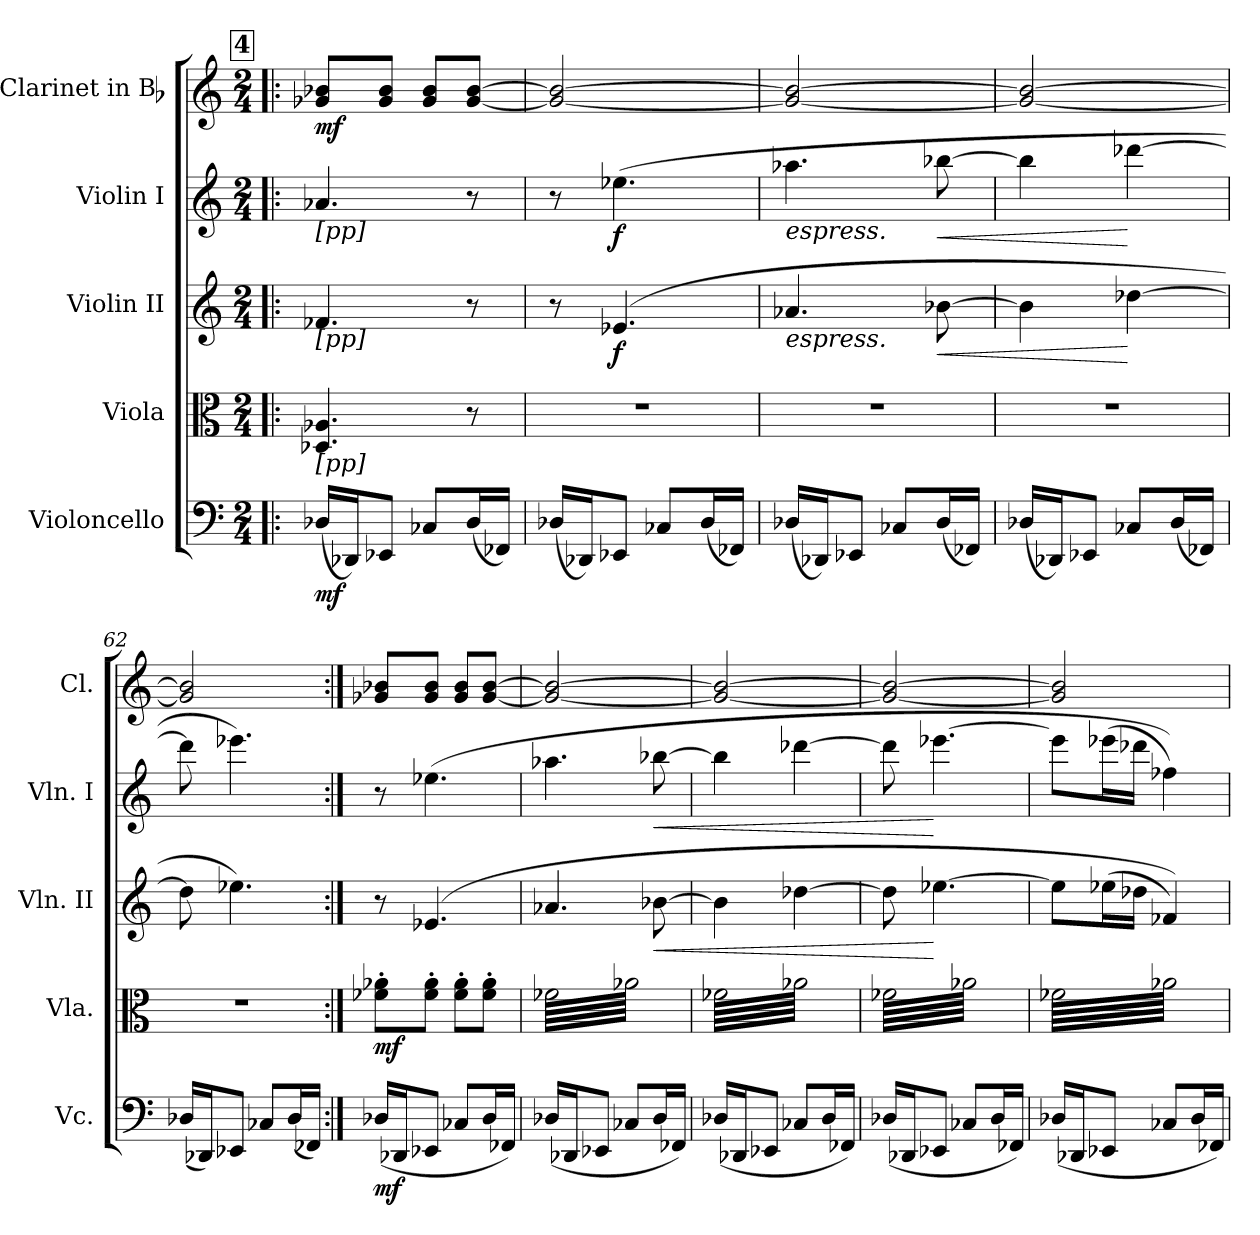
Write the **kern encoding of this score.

**kern	**dynam	**kern	**dynam	**kern	**dynam	**kern	**dynam	**kern	**dynam
*part5	*part5	*part4	*part4	*part3	*part3	*part2	*part2	*part1	*part1
*staff5	*staff5	*staff4	*staff4	*staff3	*staff3	*staff2	*staff2	*staff1	*staff1
*I"Violoncello	*	*I"Viola	*	*I"Violin II	*	*I"Violin I	*	*I"Clarinet in Bb	*
*I'Vc.	*	*I'Vla.	*	*I'Vln. II	*	*I'Vln. I	*	*I'Cl.	*
!!LO:PB:g=z
*clefF4	*	*clefC3	*	*clefG2	*	*clefG2	*	*clefG2	*
*	*	*	*	*	*	*	*	*ITrd1c2	*
*k[]	*	*k[]	*	*k[]	*	*k[]	*	*k[b-e-]	*
*M2/4	*	*M2/4	*	*M2/4	*	*M2/4	*	*M2/4	*
!!LO:REH:place=s1:B:color=#000000:enc=box:fs=15.7124:t=4
=58!|:	=58!|:	=58!|:	=58!|:	=58!|:	=58!|:	=58!|:	=58!|:	=58!|:	=58!|:
!	!	!	!	!	!	!LO:TX:b:t=[pp]	!	!	!
!	!	!	!	!LO:TX:b:t=[pp]	!	!	!	!	!
!	!	!LO:TX:b:t=[pp]	!	!	!	!	!	!	!
(16D-Xi/LL	mf	4.D-Xi/ 4.A-Xi	.	4.f-Xi/	.	4.a-Xi/	.	8f-Xi/ 8a-XiL	mf
16DD-Xi/J)	.	.	.	.	.	.	.	.	.
8EE-Xi/J	.	.	.	.	.	.	.	8f-i/ 8a-iJ	.
8C-Xi/L	.	.	.	.	.	.	.	8f-i/ 8a-iL	.
(16D-i/L	.	8r	.	8r	.	8r	.	[<8f-i/ [>8a-iJ	.
16FF-Xi/JJ)	.	.	.	.	.	.	.	.	.
=59	=59	=59	=59	=59	=59	=59	=59	=59	=59
!	!	!LO:N:vis=1	!	!	!	!	!	!	!
(16D-Xi/LL	.	2r	.	8r	.	8r	.	2f-i/_< 2a-i_>	.
16DD-Xi/J)	.	.	.	.	.	.	.	.	.
8EE-Xi/J	.	.	.	(4.e-Xi/	f	(4.ee-Xi\	f	.	.
8C-Xi/L	.	.	.	.	.	.	.	.	.
(16D-i/L	.	.	.	.	.	.	.	.	.
16FF-Xi/JJ)	.	.	.	.	.	.	.	.	.
=60	=60	=60	=60	=60	=60	=60	=60	=60	=60
!	!	!	!	!	!	!LO:TX:b:i:t=espress.	!	!	!
!	!	!	!	!LO:TX:b:i:t=espress.	!	!	!	!	!
!	!	!LO:N:vis=1	!	!	!	!	!	!	!
(16D-Xi/LL	.	2r	.	4.a-Xi/	.	4.aa-Xi\	.	2f-i/_< 2a-i_>	.
16DD-Xi/J)	.	.	.	.	.	.	.	.	.
8EE-Xi/J	.	.	.	.	.	.	.	.	.
8C-Xi/L	.	.	.	.	.	.	.	.	.
!	!	!	!	!	!LO:HP:b	!	!LO:HP:b	!	!
(16D-i/L	.	.	.	[>8b-Xi\	<	[>8bb-Xi\	<	.	.
16FF-Xi/JJ)	.	.	.	.	.	.	.	.	.
=61	=61	=61	=61	=61	=61	=61	=61	=61	=61
!	!	!LO:N:vis=1	!	!	!	!	!	!	!
(16D-Xi/LL	.	2r	.	4b-i\]	.	4bb-i\]	.	2f-i/_< 2a-i_>	.
16DD-Xi/J)	.	.	.	.	.	.	.	.	.
8EE-Xi/J	.	.	.	.	.	.	.	.	.
8C-Xi/L	.	.	.	[>4dd-Xi\	[	[>4ddd-Xi\	[	.	.
(16D-i/L	.	.	.	.	.	.	.	.	.
16FF-Xi/JJ)	.	.	.	.	.	.	.	.	.
=62	=62	=62	=62	=62	=62	=62	=62	=62	=62
!	!	!LO:N:vis=1	!	!	!	!	!	!	!
(16D-Xi/LL	.	2r	.	8dd-i\]	.	8ddd-i\]	.	2f-i/] 2a-i]	.
16DD-Xi/J)	.	.	.	.	.	.	.	.	.
8EE-Xi/J	.	.	.	4.ee-Xi\)	.	4.eee-Xi\)	.	.	.
8C-Xi/L	.	.	.	.	.	.	.	.	.
(16D-i/L	.	.	.	.	.	.	.	.	.
16FF-Xi/JJ)	.	.	.	.	.	.	.	.	.
!!LO:LB:g=z
=63:|!	=63:|!	=63:|!	=63:|!	=63:|!	=63:|!	=63:|!	=63:|!	=63:|!	=63:|!
(16D-Xi/LL	mf	8f-Xi\' 8a-Xi'L	mf	8r	.	8r	.	8f-Xi/ 8a-XiL	.
16DD-Xi/J	.	.	.	.	.	.	.	.	.
8EE-Xi/J	.	8f-i\' 8a-i'J	.	(4.e-Xi/	.	(4.ee-Xi\	.	8f-i/ 8a-iJ	.
8C-Xi/L	.	8f-i\' 8a-i'L	.	.	.	.	.	8f-i/ 8a-iL	.
16D-i/L	.	8f-i\' 8a-i'J	.	.	.	.	.	[<8f-i/ [>8a-iJ	.
16FF-Xi/JJ)	.	.	.	.	.	.	.	.	.
=64	=64	=64	=64	=64	=64	=64	=64	=64	=64
*	*	*tremolo	*	*	*	*	*	*	*
(16D-Xi/LL	.	(64f-Xi\LLLL	.	4.a-Xi/	.	4.aa-Xi\	.	2f-i/_< 2a-i_>	.
.	.	64a-Xi\)	.	.	.	.	.	.	.
.	.	64f-Xi\	.	.	.	.	.	.	.
.	.	64a-Xi\)	.	.	.	.	.	.	.
16DD-Xi/J	.	64f-Xi\	.	.	.	.	.	.	.
.	.	64a-Xi\)	.	.	.	.	.	.	.
.	.	64f-Xi\	.	.	.	.	.	.	.
.	.	64a-Xi\)	.	.	.	.	.	.	.
8EE-Xi/J	.	64f-Xi\	.	.	.	.	.	.	.
.	.	64a-Xi\)	.	.	.	.	.	.	.
.	.	64f-Xi\	.	.	.	.	.	.	.
.	.	64a-Xi\)	.	.	.	.	.	.	.
.	.	64f-Xi\	.	.	.	.	.	.	.
.	.	64a-Xi\)	.	.	.	.	.	.	.
.	.	64f-Xi\	.	.	.	.	.	.	.
.	.	64a-Xi\)	.	.	.	.	.	.	.
8C-Xi/L	.	64f-Xi\	.	.	.	.	.	.	.
.	.	64a-Xi\)	.	.	.	.	.	.	.
.	.	64f-Xi\	.	.	.	.	.	.	.
.	.	64a-Xi\)	.	.	.	.	.	.	.
.	.	64f-Xi\	.	.	.	.	.	.	.
.	.	64a-Xi\)	.	.	.	.	.	.	.
.	.	64f-Xi\	.	.	.	.	.	.	.
.	.	64a-Xi\)	.	.	.	.	.	.	.
!	!	!	!	!	!LO:HP:b	!	!LO:HP:b	!	!
16D-i/L	.	64f-Xi\	.	[>8b-Xi\	<	[>8bb-Xi\	<	.	.
.	.	64a-Xi\)	.	.	.	.	.	.	.
.	.	64f-Xi\	.	.	.	.	.	.	.
.	.	64a-Xi\)	.	.	.	.	.	.	.
16FF-Xi/JJ)	.	64f-Xi\	.	.	.	.	.	.	.
.	.	64a-Xi\)	.	.	.	.	.	.	.
.	.	64f-Xi\	.	.	.	.	.	.	.
.	.	64a-Xi\)JJJJ	.	.	.	.	.	.	.
=65	=65	=65	=65	=65	=65	=65	=65	=65	=65
(16D-Xi/LL	.	(64f-Xi\LLLL	.	4b-i\]	.	4bb-i\]	.	2f-i/_< 2a-i_>	.
.	.	64a-Xi\)	.	.	.	.	.	.	.
.	.	64f-Xi\	.	.	.	.	.	.	.
.	.	64a-Xi\)	.	.	.	.	.	.	.
16DD-Xi/J	.	64f-Xi\	.	.	.	.	.	.	.
.	.	64a-Xi\)	.	.	.	.	.	.	.
.	.	64f-Xi\	.	.	.	.	.	.	.
.	.	64a-Xi\)	.	.	.	.	.	.	.
8EE-Xi/J	.	64f-Xi\	.	.	.	.	.	.	.
.	.	64a-Xi\)	.	.	.	.	.	.	.
.	.	64f-Xi\	.	.	.	.	.	.	.
.	.	64a-Xi\)	.	.	.	.	.	.	.
.	.	64f-Xi\	.	.	.	.	.	.	.
.	.	64a-Xi\)	.	.	.	.	.	.	.
.	.	64f-Xi\	.	.	.	.	.	.	.
.	.	64a-Xi\)	.	.	.	.	.	.	.
8C-Xi/L	.	64f-Xi\	.	[>4dd-Xi\	.	[>4ddd-Xi\	.	.	.
.	.	64a-Xi\)	.	.	.	.	.	.	.
.	.	64f-Xi\	.	.	.	.	.	.	.
.	.	64a-Xi\)	.	.	.	.	.	.	.
.	.	64f-Xi\	.	.	.	.	.	.	.
.	.	64a-Xi\)	.	.	.	.	.	.	.
.	.	64f-Xi\	.	.	.	.	.	.	.
.	.	64a-Xi\)	.	.	.	.	.	.	.
16D-i/L	.	64f-Xi\	.	.	.	.	.	.	.
.	.	64a-Xi\)	.	.	.	.	.	.	.
.	.	64f-Xi\	.	.	.	.	.	.	.
.	.	64a-Xi\)	.	.	.	.	.	.	.
16FF-Xi/JJ)	.	64f-Xi\	.	.	.	.	.	.	.
.	.	64a-Xi\)	.	.	.	.	.	.	.
.	.	64f-Xi\	.	.	.	.	.	.	.
.	.	64a-Xi\)JJJJ	.	.	.	.	.	.	.
=66	=66	=66	=66	=66	=66	=66	=66	=66	=66
(16D-Xi/LL	.	(64f-Xi\LLLL	.	8dd-i\]	.	8ddd-i\]	.	2f-i/_< 2a-i_>	.
.	.	64a-Xi\)	.	.	.	.	.	.	.
.	.	64f-Xi\	.	.	.	.	.	.	.
.	.	64a-Xi\)	.	.	.	.	.	.	.
16DD-Xi/J	.	64f-Xi\	.	.	.	.	.	.	.
.	.	64a-Xi\)	.	.	.	.	.	.	.
.	.	64f-Xi\	.	.	.	.	.	.	.
.	.	64a-Xi\)	.	.	.	.	.	.	.
8EE-Xi/J	.	64f-Xi\	.	[>4.ee-Xi\	[	[>4.eee-Xi\	[	.	.
.	.	64a-Xi\)	.	.	.	.	.	.	.
.	.	64f-Xi\	.	.	.	.	.	.	.
.	.	64a-Xi\)	.	.	.	.	.	.	.
.	.	64f-Xi\	.	.	.	.	.	.	.
.	.	64a-Xi\)	.	.	.	.	.	.	.
.	.	64f-Xi\	.	.	.	.	.	.	.
.	.	64a-Xi\)	.	.	.	.	.	.	.
8C-Xi/L	.	64f-Xi\	.	.	.	.	.	.	.
.	.	64a-Xi\)	.	.	.	.	.	.	.
.	.	64f-Xi\	.	.	.	.	.	.	.
.	.	64a-Xi\)	.	.	.	.	.	.	.
.	.	64f-Xi\	.	.	.	.	.	.	.
.	.	64a-Xi\)	.	.	.	.	.	.	.
.	.	64f-Xi\	.	.	.	.	.	.	.
.	.	64a-Xi\)	.	.	.	.	.	.	.
16D-i/L	.	64f-Xi\	.	.	.	.	.	.	.
.	.	64a-Xi\)	.	.	.	.	.	.	.
.	.	64f-Xi\	.	.	.	.	.	.	.
.	.	64a-Xi\)	.	.	.	.	.	.	.
16FF-Xi/JJ)	.	64f-Xi\	.	.	.	.	.	.	.
.	.	64a-Xi\)	.	.	.	.	.	.	.
.	.	64f-Xi\	.	.	.	.	.	.	.
.	.	64a-Xi\)JJJJ	.	.	.	.	.	.	.
=67	=67	=67	=67	=67	=67	=67	=67	=67	=67
(16D-Xi/LL	.	(64f-Xi\LLLL	.	8ee-i\L]	.	8eee-i\L]	.	2f-i/] 2a-i]	.
.	.	64a-Xi\)	.	.	.	.	.	.	.
.	.	64f-Xi\	.	.	.	.	.	.	.
.	.	64a-Xi\)	.	.	.	.	.	.	.
16DD-Xi/J	.	64f-Xi\	.	.	.	.	.	.	.
.	.	64a-Xi\)	.	.	.	.	.	.	.
.	.	64f-Xi\	.	.	.	.	.	.	.
.	.	64a-Xi\)	.	.	.	.	.	.	.
8EE-Xi/J	.	64f-Xi\	.	(16ee-Xi\L	.	(16eee-Xi\L	.	.	.
.	.	64a-Xi\)	.	.	.	.	.	.	.
.	.	64f-Xi\	.	.	.	.	.	.	.
.	.	64a-Xi\)	.	.	.	.	.	.	.
.	.	64f-Xi\	.	16dd-Xi\JJ	.	16ddd-Xi\JJ	.	.	.
.	.	64a-Xi\)	.	.	.	.	.	.	.
.	.	64f-Xi\	.	.	.	.	.	.	.
.	.	64a-Xi\)	.	.	.	.	.	.	.
8C-Xi/L	.	64f-Xi\	.	4f-Xi/))	.	4ff-Xi\))	.	.	.
.	.	64a-Xi\)	.	.	.	.	.	.	.
.	.	64f-Xi\	.	.	.	.	.	.	.
.	.	64a-Xi\)	.	.	.	.	.	.	.
.	.	64f-Xi\	.	.	.	.	.	.	.
.	.	64a-Xi\)	.	.	.	.	.	.	.
.	.	64f-Xi\	.	.	.	.	.	.	.
.	.	64a-Xi\)	.	.	.	.	.	.	.
16D-i/L	.	64f-Xi\	.	.	.	.	.	.	.
.	.	64a-Xi\)	.	.	.	.	.	.	.
.	.	64f-Xi\	.	.	.	.	.	.	.
.	.	64a-Xi\)	.	.	.	.	.	.	.
16FF-Xi/JJ)	.	64f-Xi\	.	.	.	.	.	.	.
.	.	64a-Xi\)	.	.	.	.	.	.	.
.	.	64f-Xi\	.	.	.	.	.	.	.
.	.	64a-Xi\)JJJJ	.	.	.	.	.	.	.
*	*	*Xtremolo	*	*	*	*	*	*	*
.	.	.	.	.	.	.	.	.	.
.	.	.	.	.	.	.	.	.	.
.	.	.	.	.	.	.	.	.	.
.	.	.	.	.	.	.	.	.	.
.	.	.	.	.	.	.	.	.	.
.	.	.	.	.	.	.	.	.	.
.	.	.	.	.	.	.	.	.	.
.	.	.	.	.	.	.	.	.	.
.	.	.	.	.	.	.	.	.	.
.	.	.	.	.	.	.	.	.	.
.	.	.	.	.	.	.	.	.	.
.	.	.	.	.	.	.	.	.	.
.	.	.	.	.	.	.	.	.	.
.	.	.	.	.	.	.	.	.	.
.	.	.	.	.	.	.	.	.	.
.	.	.	.	.	.	.	.	.	.
=	=	=	=	=	=	=	=	=	=
*-	*-	*-	*-	*-	*-	*-	*-	*-	*-
